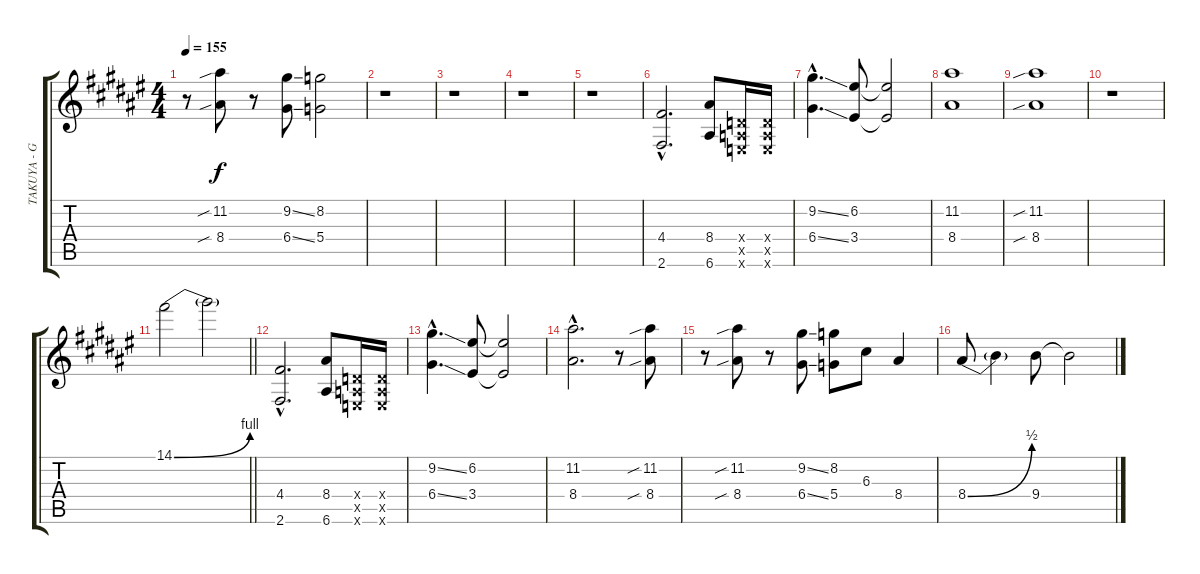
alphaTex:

\track ("TAKUYA - Guitar 2" "TAKUYA - G") {instrument distortionguitar}
\staff {score tabs}
\tuning (E4 B3 G3 D3 A2 E2) {hide}
\ts (4 4)
\tempo 155
\clef g2
\ks f#
r.8{dy f} (11.2{sib} 8.4{sib}).8 r.8 (9.2{ss} 6.4{ss}).8 (8.2 5.4).2 |
r.1 |
r.1 |
r.1 |
r.1 |
(4.4{hac} 2.6{hac}).2{d} (8.4 6.6).8 (0.4{x} 0.5{x} 0.6{x}).16 (0.4{x} 0.5{x} 0.6{x}).16 |
(9.2{ss hac} 6.4{ss hac}).4{d} (6.2 3.4).8 (6.2{t} 3.4{t}).2 |
(11.2 8.4).1 |
(11.2{sib} 8.4{sib}).1 |
r.1 |
\barLineRight lightlight
14.1{be (bend 0 0 60 4)}.2 14.1{t}.2 |
(4.4{hac} 2.6{hac}).2{d} (8.4 6.6).8 (0.4{x} 0.5{x} 0.6{x}).16 (0.4{x} 0.5{x} 0.6{x}).16 |
(9.2{ss hac} 6.4{ss hac}).4{d} (6.2 3.4).8 (6.2{t} 3.4{t}).2 |
(11.2{hac} 8.4{hac}).2{d} r.8 (11.2{sib} 8.4{sib}).8 |
r.8 (11.2{sib} 8.4{sib}).8 r.8 (9.2{ss} 6.4{ss}).8 (8.2 5.4).8 6.3.8 8.4.4 |
8.4{be (bend 0 0 60 2)}.8{volume 16} 8.4{t}.4 9.4.8 9.4{t}.2
